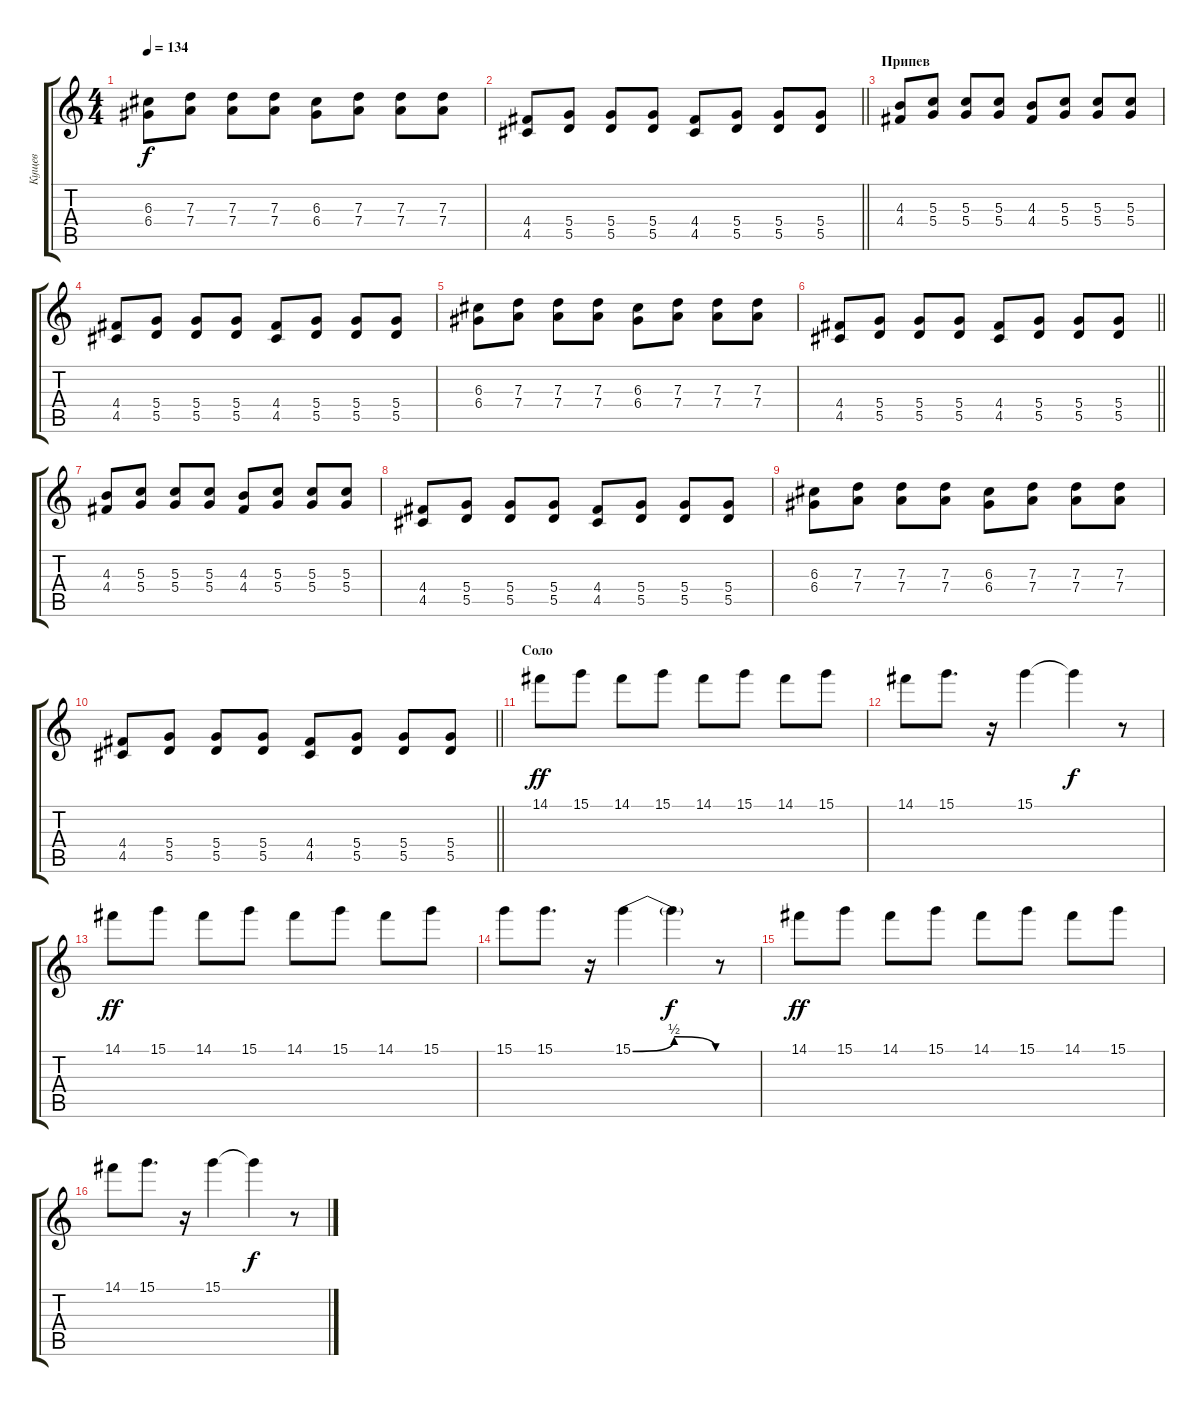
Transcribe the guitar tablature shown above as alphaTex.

\track ("Кущев" "Кущев") {instrument distortionguitar}
\staff {score tabs}
\tuning (E4 B3 G3 D3 A2 E2) {hide}
\ts (4 4)
\tempo 134
\clef g2
\ks c
(6.3 6.4).8{dy f} (7.3 7.4).8 (7.3 7.4).8 (7.3 7.4).8 (6.3 6.4).8 (7.3 7.4).8 (7.3 7.4).8 (7.3 7.4).8 |
\barLineRight lightlight
(4.4 4.5).8 (5.4 5.5).8 (5.4 5.5).8 (5.4 5.5).8 (4.4 4.5).8 (5.4 5.5).8 (5.4 5.5).8 (5.4 5.5).8 |
\section ("" "Припев")
(4.3 4.4).8 (5.3 5.4).8 (5.3 5.4).8 (5.3 5.4).8 (4.3 4.4).8 (5.3 5.4).8 (5.3 5.4).8 (5.3 5.4).8 |
(4.4 4.5).8 (5.4 5.5).8 (5.4 5.5).8 (5.4 5.5).8 (4.4 4.5).8 (5.4 5.5).8 (5.4 5.5).8 (5.4 5.5).8 |
(6.3 6.4).8 (7.3 7.4).8 (7.3 7.4).8 (7.3 7.4).8 (6.3 6.4).8 (7.3 7.4).8 (7.3 7.4).8 (7.3 7.4).8 |
\barLineRight lightlight
(4.4 4.5).8 (5.4 5.5).8 (5.4 5.5).8 (5.4 5.5).8 (4.4 4.5).8 (5.4 5.5).8 (5.4 5.5).8 (5.4 5.5).8 |
(4.3 4.4).8 (5.3 5.4).8 (5.3 5.4).8 (5.3 5.4).8 (4.3 4.4).8 (5.3 5.4).8 (5.3 5.4).8 (5.3 5.4).8 |
(4.4 4.5).8 (5.4 5.5).8 (5.4 5.5).8 (5.4 5.5).8 (4.4 4.5).8 (5.4 5.5).8 (5.4 5.5).8 (5.4 5.5).8 |
(6.3 6.4).8 (7.3 7.4).8 (7.3 7.4).8 (7.3 7.4).8 (6.3 6.4).8 (7.3 7.4).8 (7.3 7.4).8 (7.3 7.4).8 |
\barLineRight lightlight
(4.4 4.5).8 (5.4 5.5).8 (5.4 5.5).8 (5.4 5.5).8 (4.4 4.5).8 (5.4 5.5).8 (5.4 5.5).8 (5.4 5.5).8 |
\section ("" "Соло")
14.1.8{dy ff} 15.1.8 14.1.8 15.1.8 14.1.8 15.1.8 14.1.8 15.1.8 |
14.1.8 15.1.8{d} r.16 15.1.4 15.1{t}.4{dy f} r.8 |
14.1.8{dy ff} 15.1.8 14.1.8 15.1.8 14.1.8 15.1.8 14.1.8 15.1.8 |
15.1.8 15.1.8{d} r.16 15.1{be (bendrelease 0 0 15 2 15 2 60 0)}.4 15.1{t}.4{dy f} r.8 |
14.1.8{dy ff} 15.1.8 14.1.8 15.1.8 14.1.8 15.1.8 14.1.8 15.1.8 |
14.1.8 15.1.8{d} r.16 15.1.4 15.1{t}.4{dy f} r.8
